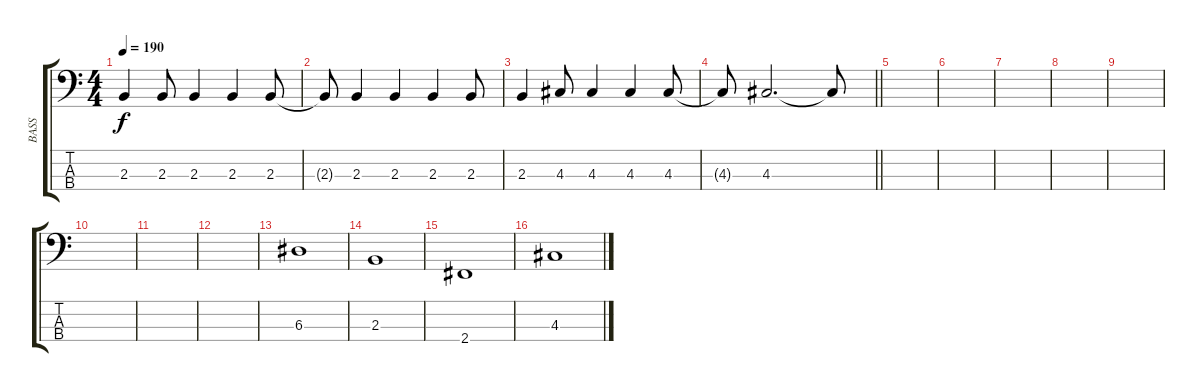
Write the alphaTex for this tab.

\track ("BASS" "BASS") {instrument electricbassfinger}
\staff {score tabs}
\tuning (G2 D2 A1 E1) {hide}
\ts (4 4)
\tempo 190
\clef f4
\ks c
2.3.4{dy f} 2.3.8 2.3.4 2.3.4 2.3.8 |
2.3{t}.8 2.3.4 2.3.4 2.3.4 2.3.8 |
2.3.4 4.3.8 4.3.4 4.3.4 4.3.8 |
\barLineRight lightlight
4.3{t}.8 4.3.2{d} 4.3{t}.8 |
|
|
|
|
|
|
|
|
6.3.1 |
2.3.1 |
2.4.1 |
4.3.1
